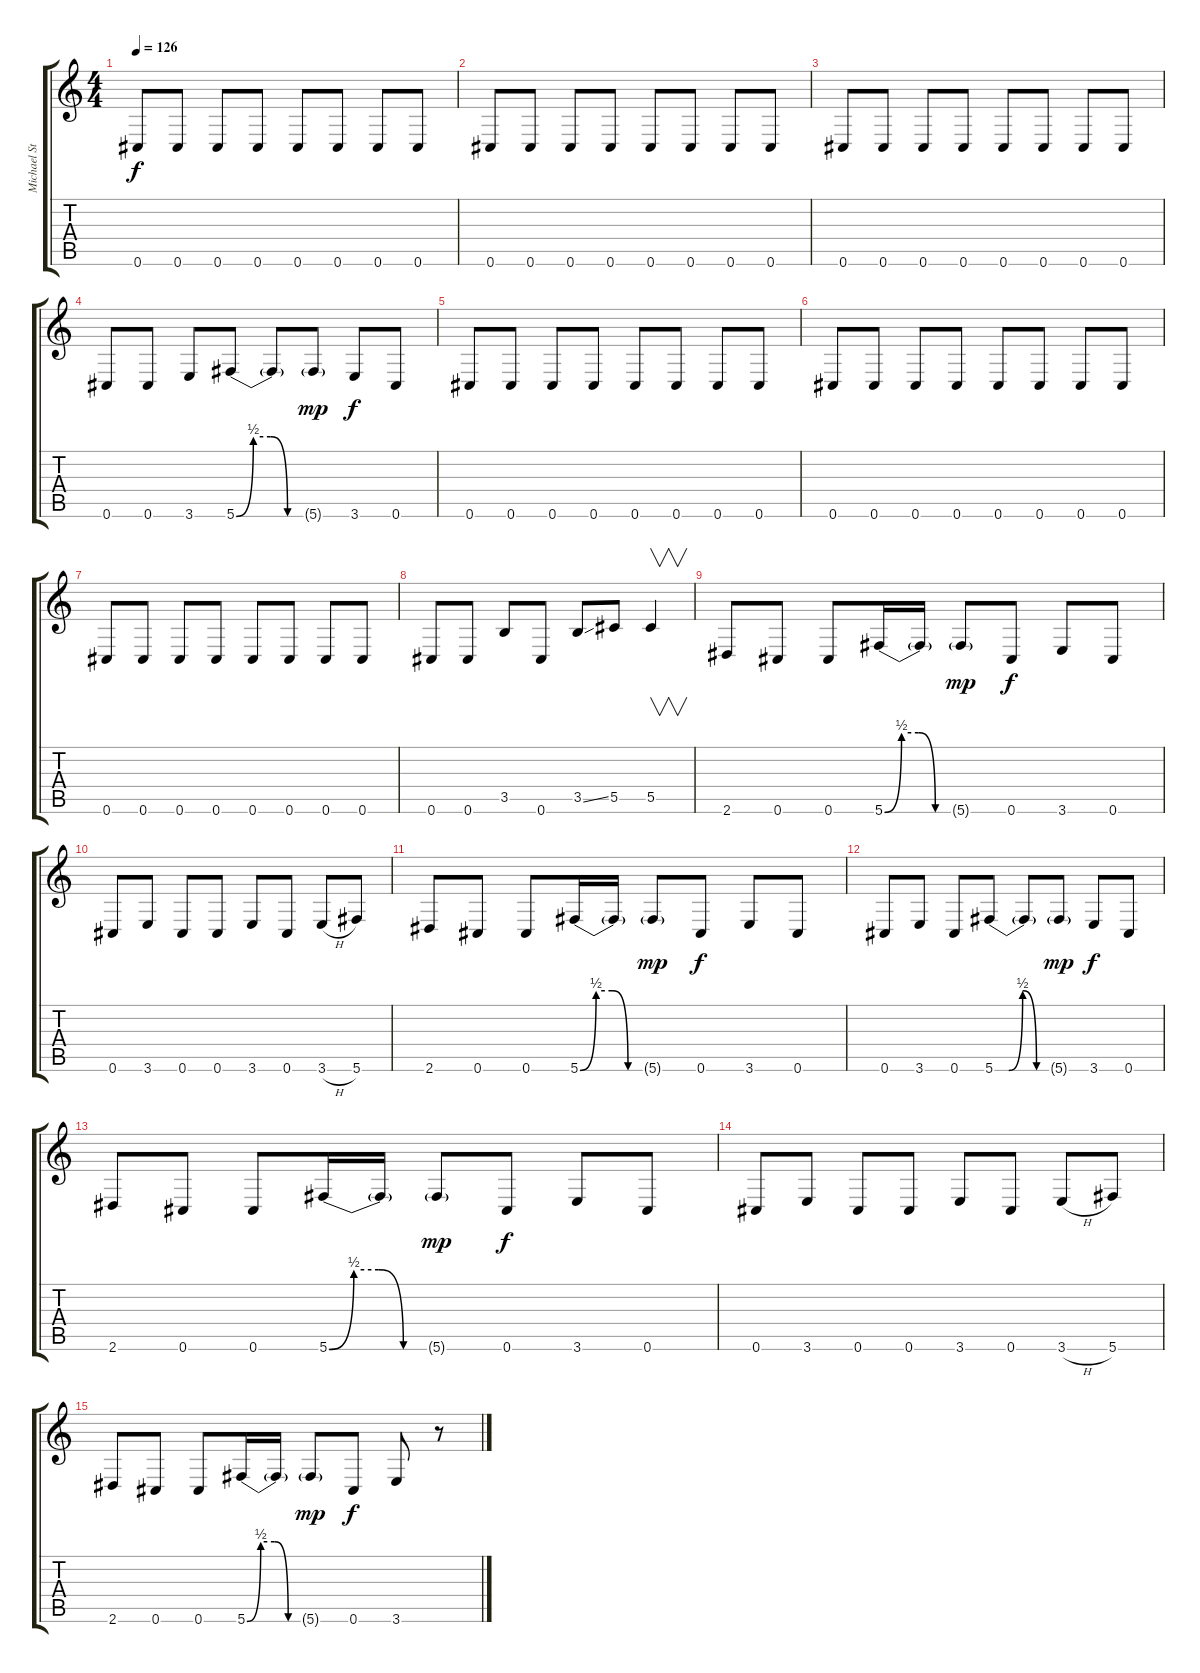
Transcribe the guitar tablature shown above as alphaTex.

\track ("Michael Starr - Bass" "Michael St") {instrument electricbasspick}
\staff {score tabs}
\tuning (Eb4 Bb3 Gb3 Db3 Ab2 Db2) {hide}
\ts (4 4)
\tempo 126
\clef g2
\ks c
0.6.8{dy f} 0.6.8 0.6.8 0.6.8 0.6.8 0.6.8 0.6.8 0.6.8 |
0.6.8 0.6.8 0.6.8 0.6.8 0.6.8 0.6.8 0.6.8 0.6.8 |
0.6.8 0.6.8 0.6.8 0.6.8 0.6.8 0.6.8 0.6.8 0.6.8 |
0.6.8 0.6.8 3.6.8 5.6{be (custom 0 0 15 2 30 2 45 0 60 0)}.8 5.6{t}.8 5.6{g}.8{dy mp} 3.6.8{dy f} 0.6.8 |
0.6.8 0.6.8 0.6.8 0.6.8 0.6.8 0.6.8 0.6.8 0.6.8 |
0.6.8 0.6.8 0.6.8 0.6.8 0.6.8 0.6.8 0.6.8 0.6.8 |
0.6.8 0.6.8 0.6.8 0.6.8 0.6.8 0.6.8 0.6.8 0.6.8 |
0.6.8 0.6.8 3.5.8 0.6.8 3.5{ss}.8 5.5.8 5.5.4{v} |
2.6.8 0.6.8 0.6.8 5.6{be (custom 0 0 15 2 30 2 45 0 60 0)}.16 5.6{t}.16 5.6{g}.8{dy mp} 0.6.8{dy f} 3.6.8 0.6.8 |
0.6.8 3.6.8 0.6.8 0.6.8 3.6.8 0.6.8 3.6{h}.8 5.6.8 |
2.6.8 0.6.8 0.6.8 5.6{be (custom 0 0 15 2 30 2 45 0 60 0)}.16 5.6{t}.16 5.6{g}.8{dy mp} 0.6.8{dy f} 3.6.8 0.6.8 |
0.6.8 3.6.8 0.6.8 5.6{be (custom 0 0 15 0 30 2 45 0 60 0)}.8 5.6{t}.8 5.6{g}.8{dy mp} 3.6.8{dy f} 0.6.8 |
2.6.8 0.6.8 0.6.8 5.6{be (custom 0 0 15 2 30 2 45 0 60 0)}.16 5.6{t}.16 5.6{g}.8{dy mp} 0.6.8{dy f} 3.6.8 0.6.8 |
0.6.8 3.6.8 0.6.8 0.6.8 3.6.8 0.6.8 3.6{h}.8 5.6.8 |
2.6.8 0.6.8 0.6.8 5.6{be (custom 0 0 15 2 30 2 45 0 60 0)}.16 5.6{t}.16 5.6{g}.8{dy mp} 0.6.8{dy f} 3.6.8 r.8
